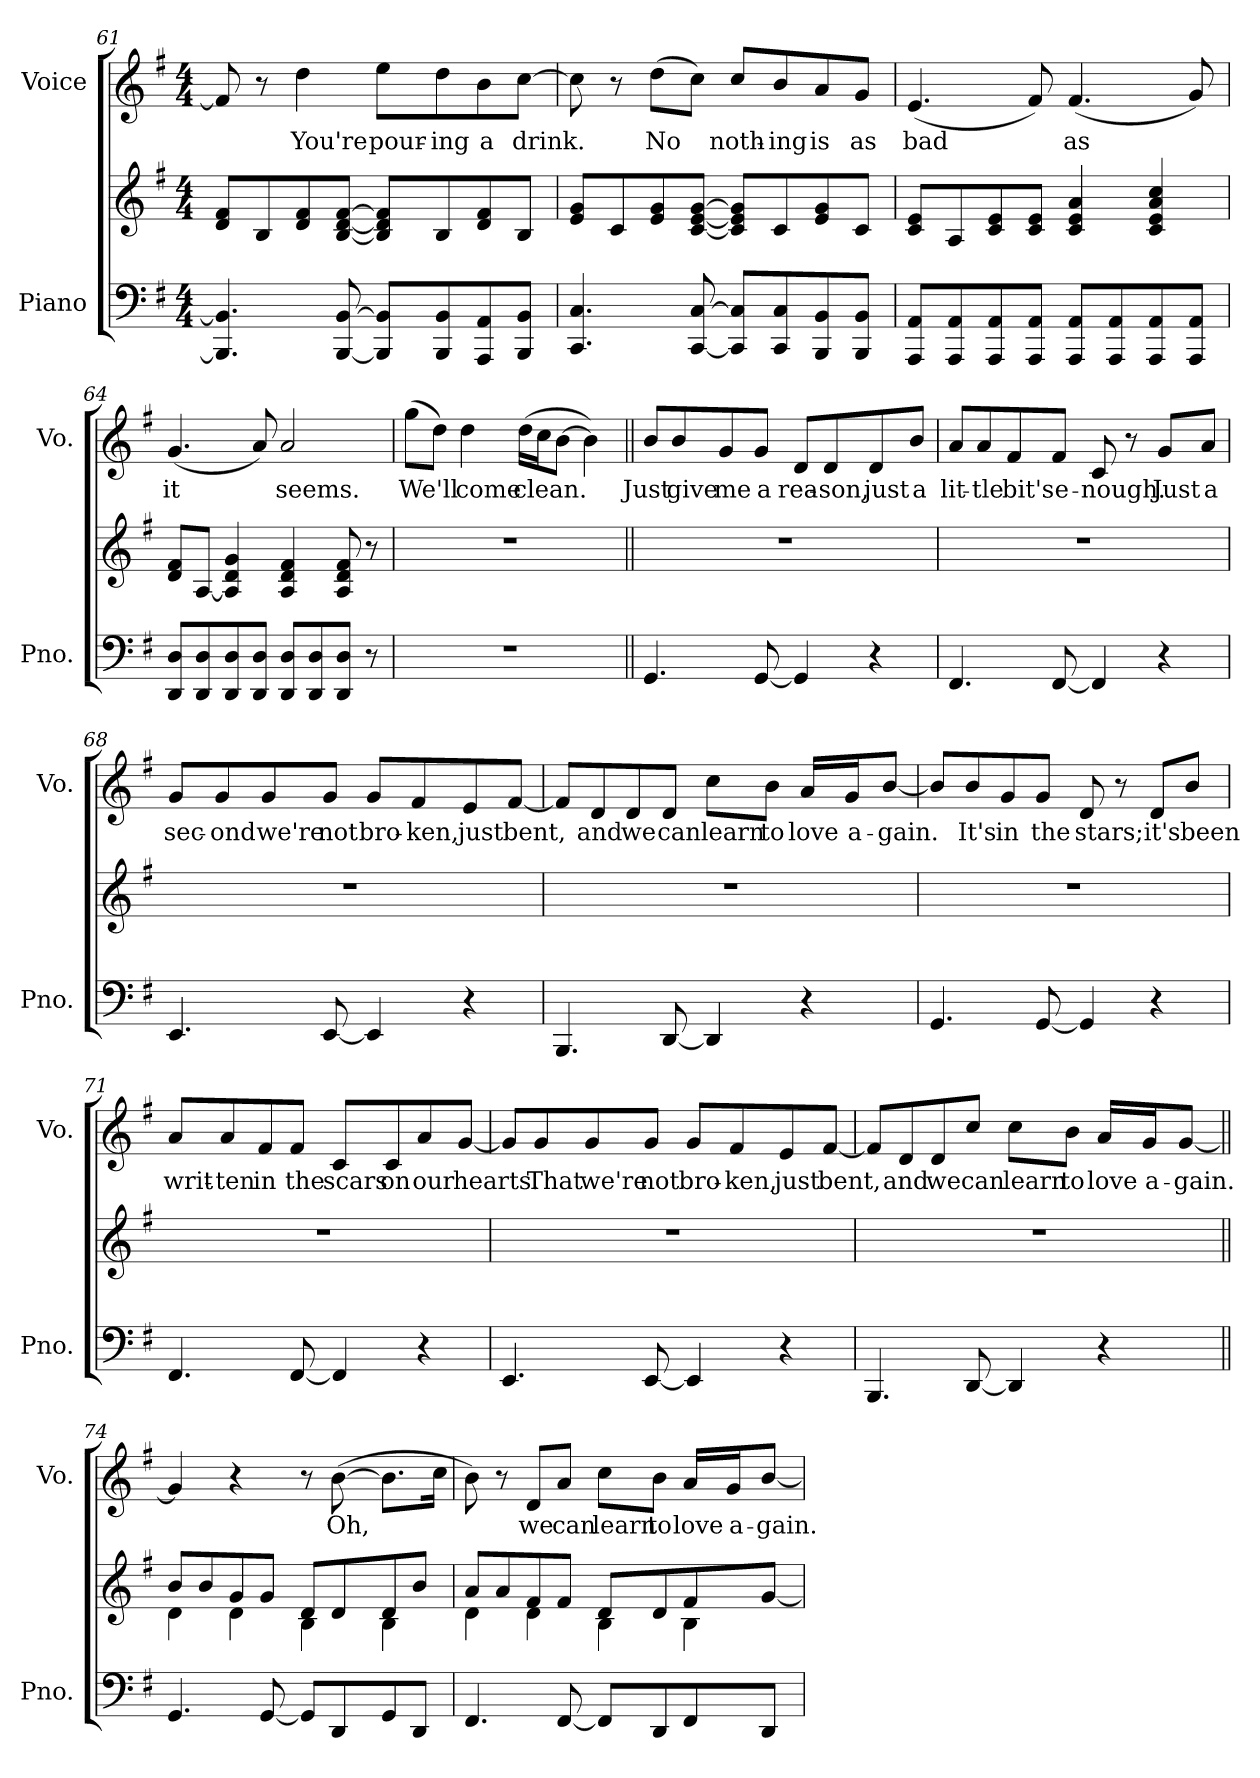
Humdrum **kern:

**kern	**kern	**kern	**text
*part2	*part2	*part1	*part1
*staff3	*staff2	*staff1	*staff1
*I"Piano	*	*I"Voice	*
*I'Pno.	*	*I'Vo.	*
*clefF4	*clefG2	*clefG2	*
*k[f#]	*k[f#]	*k[f#]	*
*M4/4	*M4/4	*M4/4	*
=61	=61	=61	=61
4.BBB/] 4.BB/]	8d/ 8f#/L	8f#/]	.
.	8B/	8r	.
.	8d/ 8f#/	4dd\	You're
[8BBB/ [8BB/	[8B/ [8d/ [8f#/J	.	.
8BBB/] 8BB/]L	8B/] 8d/] 8f#/]L	8ee\L	pour-
8BBB/ 8BB/	8B/	8dd\	-ing
8AAA/ 8AA/	8d/ 8f#/	8b\	a
8BBB/ 8BB/J	8B/J	[8cc\J	drink.
!!LO:LB:g=z
=62	=62	=62	=62
4.CC/ 4.C/	8e/ 8g/L	8cc\]	.
.	8c/	8r	.
.	8e/ 8g/	(8dd\L	No
[8CC/ [8C/	[8c/ [8e/ [8g/J	8cc\J)	.
8CC/] 8C/]L	8c/] 8e/] 8g/]L	8cc/L	noth-
8CC/ 8C/	8c/	8b/	-ing
8BBB/ 8BB/	8e/ 8g/	8a/	is
8BBB/ 8BB/J	8c/J	8g/J	as
=63	=63	=63	=63
8AAA/ 8AA/L	8c/ 8e/L	(4.e/	bad
8AAA/ 8AA/	8A/	.	.
8AAA/ 8AA/	8c/ 8e/	.	.
8AAA/ 8AA/J	8c/ 8e/J	8f#/)	.
8AAA/ 8AA/L	4c/ 4e/ 4a/	(4.f#/	as
8AAA/ 8AA/	.	.	.
8AAA/ 8AA/	4c/ 4e/ 4a/ 4cc/	.	.
8AAA/ 8AA/J	.	8g/)	.
=64	=64	=64	=64
8DD/ 8D/L	8d/ 8f#/L	(4.g/	it
8DD/ 8D/	[8A/J	.	.
8DD/ 8D/	4A/] 4d/ 4g/	.	.
8DD/ 8D/J	.	8a/)	.
8DD/ 8D/L	4A/ 4d/ 4f#/	2a/	seems.
8DD/ 8D/	.	.	.
8DD/ 8D/J	8A/ 8d/ 8f#/	.	.
8r	8r	.	.
!!LO:LB:g=z
=65	=65	=65	=65
1r	1r	(8gg\L	We'll
.	.	8dd\J)	.
.	.	4dd\	come
.	.	(16dd\LL	clean.
.	.	16cc\J	.
.	.	[8b\J	.
.	.	4b\])	.
=66||	=66||	=66||	=66||
4.GG/	1r	8b/L	Just
.	.	8b/	give
.	.	8g/	me
[8GG/	.	8g/J	a
4GG/]	.	8d/L	rea-
.	.	8d/	-son,
4r	.	8d/	just
.	.	8b/J	a
=67	=67	=67	=67
4.FF#/	1r	8a/L	lit-
.	.	8a/	-tle
.	.	8f#/	bit's
[8FF#/	.	8f#/J	e-
4FF#/]	.	8c/	-nough.
.	.	8r	.
4r	.	8g/L	Just
.	.	8a/J	a
!!LO:LB:g=z
=68	=68	=68	=68
4.EE/	1r	8g/L	sec-
.	.	8g/	-ond
.	.	8g/	we're
[8EE/	.	8g/J	not
4EE/]	.	8g/L	bro-
.	.	8f#/	-ken,
4r	.	8e/	just
.	.	[8f#/J	bent,
=69	=69	=69	=69
4.BBB/	1r	8f#/L]	.
.	.	8d/	and
.	.	8d/	we
[8DD/	.	8d/J	can
4DD/]	.	8cc\L	learn
.	.	8b\J	to
4r	.	16a/LL	love
.	.	16g/J	a-
.	.	[8b/J	-gain.
!!LO:PB:g=z
=70	=70	=70	=70
4.GG/	1r	8b/L]	.
.	.	8b/	It's
.	.	8g/	in
[8GG/	.	8g/J	the
4GG/]	.	8d/	stars;
.	.	8r	.
4r	.	8d/L	it's
.	.	8b/J	been
=71	=71	=71	=71
4.FF#/	1r	8a/L	writ-
.	.	8a/	-ten
.	.	8f#/	in
[8FF#/	.	8f#/J	the
4FF#/]	.	8c/L	scars
.	.	8c/	on
4r	.	8a/	our
.	.	[8g/J	hearts.
!!LO:LB:g=z
=72	=72	=72	=72
4.EE/	1r	8g/L]	.
.	.	8g/	That
.	.	8g/	we're
[8EE/	.	8g/J	not
4EE/]	.	8g/L	bro-
.	.	8f#/	-ken,
4r	.	8e/	just
.	.	[8f#/J	bent,
=73	=73	=73	=73
4.BBB/	1r	8f#/L]	.
.	.	8d/	and
.	.	8d/	we
[8DD/	.	8cc/J	can
4DD/]	.	8cc\L	learn
.	.	8b\J	to
4r	.	16a/LL	love
.	.	16g/J	a-
.	.	[8g/J	-gain.
=74||	=74||	=74||	=74||
*	*^	*	*
4.GG/	4d\	8b/L	4g/]	.
.	.	8b/	.	.
.	4d\	8g/	4r	.
[8GG/	.	8g/J	.	.
8GG/L]	4B\	8d/L	8r	.
8DD/	.	8d/	([8b\	Oh,
8GG/	4B\	8d/	8.b\L]	.
8DD/J	.	8b/J	.	.
.	.	.	16cc\Jk	.
!!LO:LB:g=z
=75	=75	=75	=75	=75
4.FF#/	4d\	8a/L	8b\)	.
.	.	8a/	8r	.
.	4d\	8f#/	8d/L	we
[8FF#/	.	8f#/J	8a/J	can
8FF#/L]	4B\	8d/L	8cc\L	learn
8DD/	.	8d/	8b\J	to
8FF#/	4B\	8f#/	16a/LL	love
.	.	.	16g/J	a-
8DD/J	.	[8g/J	[8b/J	-gain.
*	*v	*v	*	*
=	=	=	=
*-	*-	*-	*-
